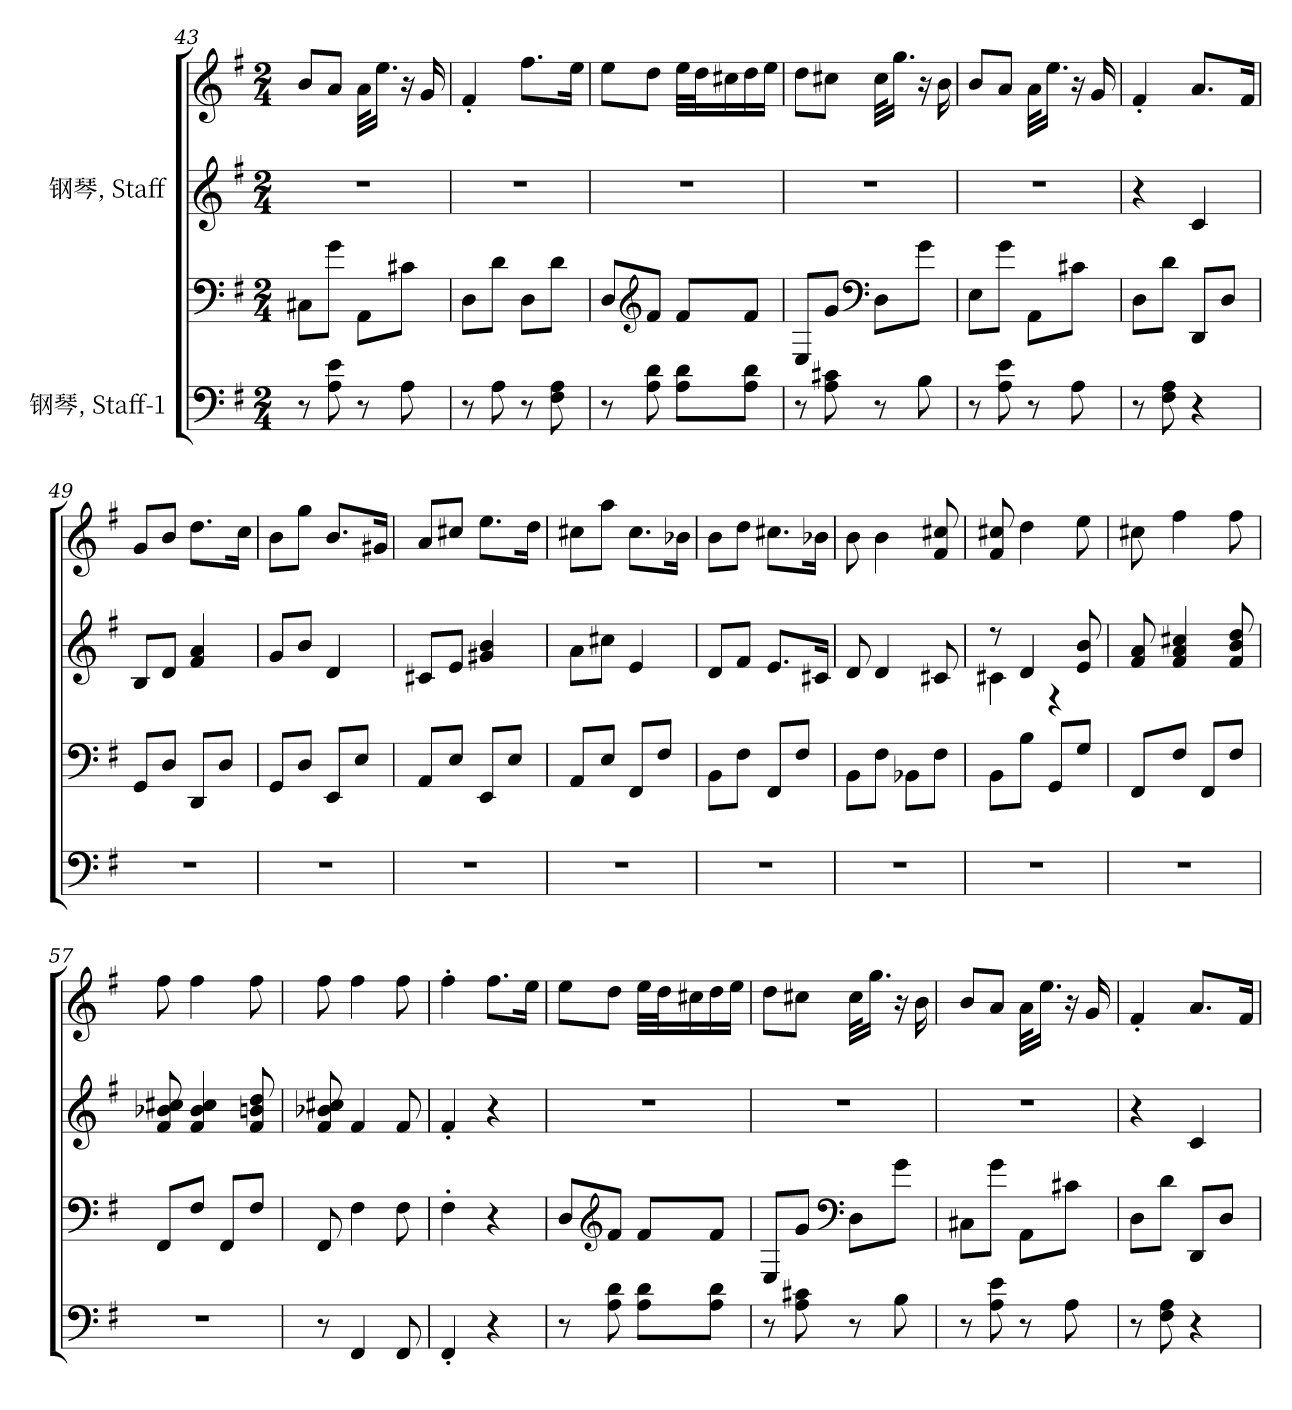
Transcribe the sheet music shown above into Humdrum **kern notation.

**kern	**kern	**kern	**kern
*part2	*part2	*part1	*part1
*staff4	*staff3	*staff2	*staff1
*I"钢琴, Staff-1	*	*I"钢琴, Staff	*
*clefF4	*clefF4	*clefG2	*clefG2
*k[f#]	*k[f#]	*k[f#]	*k[f#]
*M2/4	*M2/4	*M2/4	*M2/4
=43	=43	=43	=43
8r	8C#X\L	2r	8b/L
8A\ 8e\	8g\J	.	8a/J
8r	8AA\L	.	32a\KLL
.	.	.	16.ee\JJ
8A\	8c#X\J	.	16r
.	.	.	16g/
=44	=44	=44	=44
8r	8D\L	2r	4f#'/
8A\	8d\J	.	.
8r	8D\L	.	8.ff#\L
8F#\ 8A\	8d\J	.	.
.	.	.	16ee\Jk
=45	=45	=45	=45
8r	8D/L	2r	8ee\L
*	*clefG2	*	*
8A\ 8d\	8f#/J	.	8dd\J
8A\ 8d\L	8f#/L	.	32ee\LLL
.	.	.	32dd\J
.	.	.	16cc#X\
8A\ 8d\J	8f#/J	.	16dd\
.	.	.	16ee\JJ
!!LO:LB:g=z
=46	=46	=46	=46
8r	8E/L	2r	8dd\L
8A\ 8c#X\	8g/J	.	8cc#X\J
*	*clefF4	*	*
8r	8D\L	.	32cc#\KLL
.	.	.	16.gg\JJ
8B\	8g\J	.	16r
.	.	.	16b\
=47	=47	=47	=47
8r	8E\L	2r	8b/L
8A\ 8e\	8g\J	.	8a/J
8r	8AA\L	.	32a\KLL
.	.	.	16.ee\JJ
8A\	8c#X\J	.	16r
.	.	.	16g/
=48	=48	=48	=48
8r	8D\L	4r	4f#'/
8F#\ 8A\	8d\J	.	.
4r	8DD/L	4c/	8.a/L
.	8D/J	.	.
.	.	.	16f#/Jk
=49	=49	=49	=49
2r	8GG/L	8B/L	8g/L
.	8D/J	8d/J	8b/J
.	8DD/L	4f#/ 4a/	8.dd\L
.	8D/J	.	.
.	.	.	16cc\Jk
=50	=50	=50	=50
2r	8GG/L	8g/L	8b\L
.	8D/J	8b/J	8gg\J
.	8EE/L	4d/	8.b/L
.	8E/J	.	.
.	.	.	16g#X/Jk
=51	=51	=51	=51
2r	8AA/L	8c#X/L	8a/L
.	8E/J	8e/J	8cc#X/J
.	8EE/L	4g#X/ 4b/	8.ee\L
.	8E/J	.	.
.	.	.	16dd\Jk
!!LO:PB:g=z
=52	=52	=52	=52
2r	8AA/L	8a\L	8cc#X\L
.	8E/J	8cc#X\J	8aa\J
.	8FF#/L	4e/	8.cc#\L
.	8F#/J	.	.
.	.	.	16b-X\Jk
=53	=53	=53	=53
2r	8BB\L	8d/L	8b\L
.	8F#\J	8f#/J	8dd\J
.	8FF#/L	8.e/L	8.cc#X\L
.	8F#/J	.	.
.	.	16c#X/Jk	16b-X\Jk
=54	=54	=54	=54
2r	8BB\L	8d/	8b\
.	8F#\J	4d/	4b\
.	8BB-X\L	.	.
.	8F#\J	8c#X/	8f#/ 8cc#X/
=55	=55	=55	=55
*	*	*^	*
2r	8BB\L	8r	4c#X\	8f#/ 8cc#X/
.	8B\J	4d/	.	4dd\
.	8GG/L	.	4r	.
.	8G/J	8e/ 8b/	.	8ee\
*	*	*v	*v	*
=56	=56	=56	=56
2r	8FF#/L	8f#/ 8a/	8cc#X\
.	8F#/J	4f#/ 4a/ 4cc#X/	4ff#\
.	8FF#/L	.	.
.	8F#/J	8f#/ 8b/ 8dd/	8ff#\
=57	=57	=57	=57
2r	8FF#/L	8f#/ 8b-X/ 8cc#X/	8ff#\
.	8F#/J	4f#/ 4b-/ 4cc#/	4ff#\
.	8FF#/L	.	.
.	8F#/J	8f#/ 8bn/ 8dd/	8ff#\
!!LO:LB:g=z
=58	=58	=58	=58
8r	8FF#/	8f#/ 8b-X/ 8cc#X/	8ff#\
4FF#/	4F#\	4f#/	4ff#\
8FF#/	8F#\	8f#/	8ff#\
=59	=59	=59	=59
4FF#'/	4F#'\	4f#'/	4ff#'\
4r	4r	4r	8.ff#\L
.	.	.	16ee\Jk
=60	=60	=60	=60
8r	8D/L	2r	8ee\L
*	*clefG2	*	*
8A\ 8d\	8f#/J	.	8dd\J
8A\ 8d\L	8f#/L	.	32ee\LLL
.	.	.	32dd\J
.	.	.	16cc#X\
8A\ 8d\J	8f#/J	.	16dd\
.	.	.	16ee\JJ
=61	=61	=61	=61
8r	8E/L	2r	8dd\L
8A\ 8c#X\	8g/J	.	8cc#X\J
*	*clefF4	*	*
8r	8D\L	.	32cc#\KLL
.	.	.	16.gg\JJ
8B\	8g\J	.	16r
.	.	.	16b\
=62	=62	=62	=62
8r	8C#X\L	2r	8b/L
8A\ 8e\	8g\J	.	8a/J
8r	8AA\L	.	32a\KLL
.	.	.	16.ee\JJ
8A\	8c#X\J	.	16r
.	.	.	16g/
!!LO:LB:g=z
=63	=63	=63	=63
8r	8D\L	4r	4f#'/
8F#\ 8A\	8d\J	.	.
4r	8DD/L	4c/	8.a/L
.	8D/J	.	.
.	.	.	16f#/Jk
=	=	=	=
*-	*-	*-	*-
